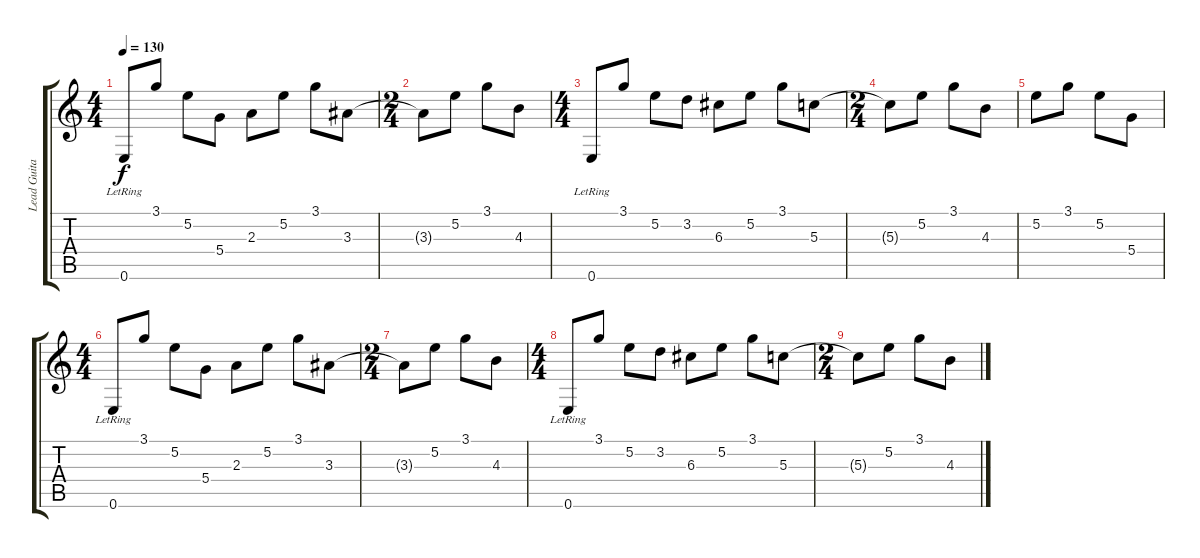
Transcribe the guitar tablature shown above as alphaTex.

\track ("Lead Guitar II" "Lead Guita") {instrument overdrivenguitar}
\staff {score tabs}
\tuning (E4 B3 G3 D3 A2 E2) {hide}
\ts (4 4)
\tempo 130
\clef g2
\ks c
0.6{lr}.8{dy f} 3.1.8 5.2.8 5.4.8 2.3.8 5.2.8 3.1.8 3.3.8 |
\ts (2 4)
3.3{t}.8 5.2.8 3.1.8 4.3.8 |
\ts (4 4)
0.6{lr}.8 3.1.8 5.2.8 3.2.8 6.3.8 5.2.8 3.1.8 5.3.8 |
\ts (2 4)
5.3{t}.8 5.2.8 3.1.8 4.3.8 |
5.2.8 3.1.8 5.2.8 5.4.8 |
\ts (4 4)
0.6{lr}.8 3.1.8 5.2.8 5.4.8 2.3.8 5.2.8 3.1.8 3.3.8 |
\ts (2 4)
3.3{t}.8 5.2.8 3.1.8 4.3.8 |
\ts (4 4)
0.6{lr}.8 3.1.8 5.2.8 3.2.8 6.3.8 5.2.8 3.1.8 5.3.8 |
\ts (2 4)
5.3{t}.8 5.2.8 3.1.8 4.3.8
